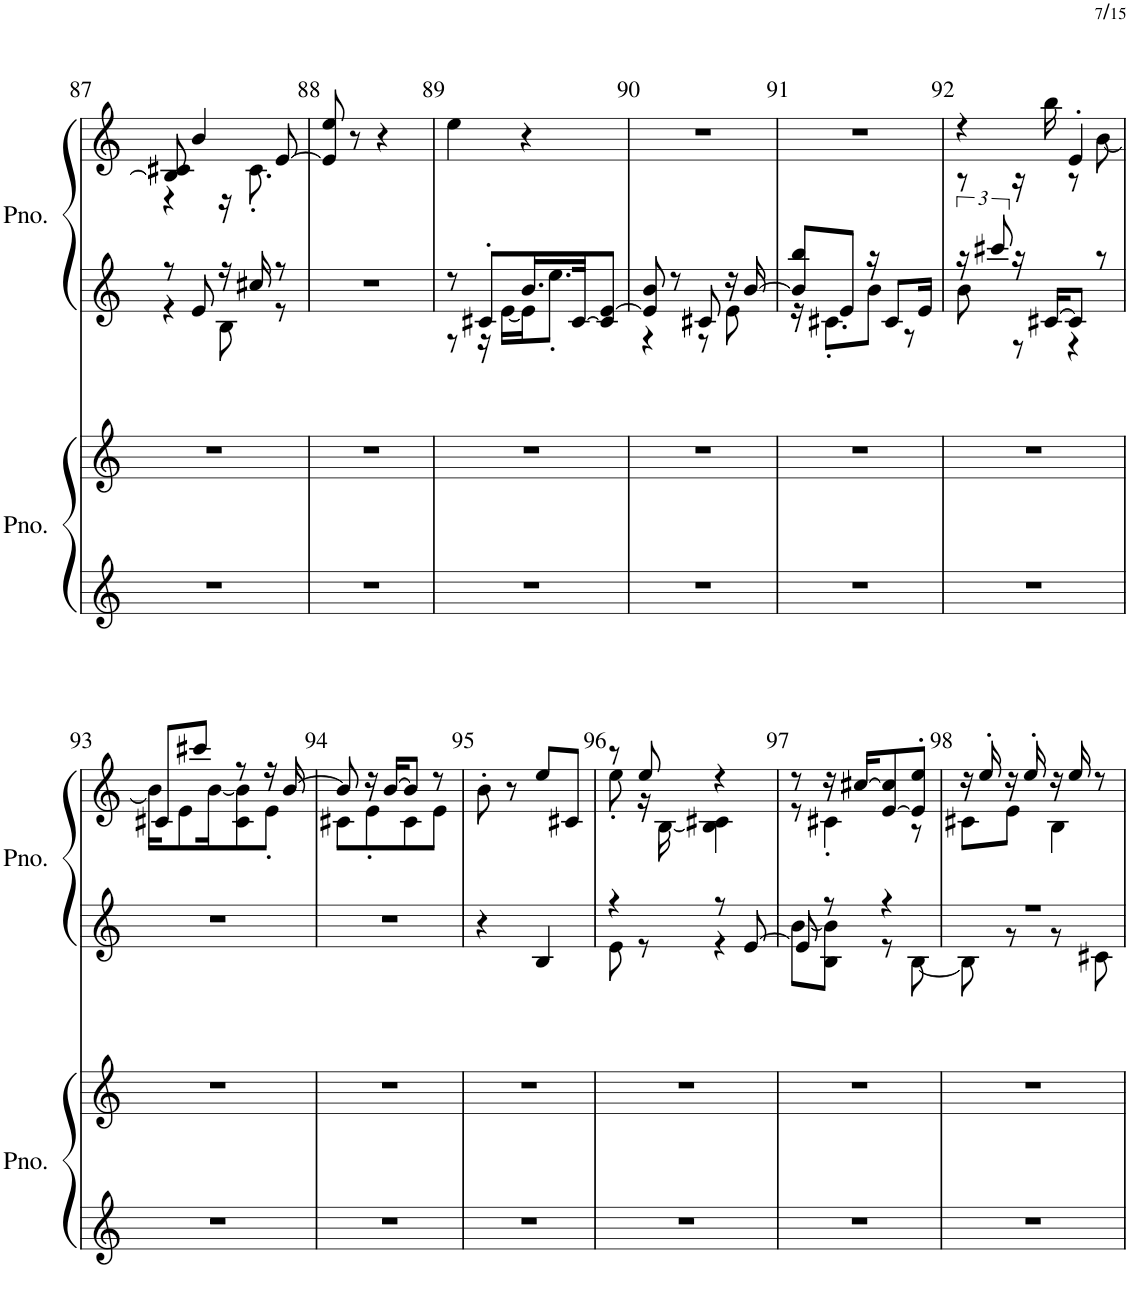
**kern	**kern	**kern	**kern
*part2	*part2	*part1	*part1
*staff4	*staff3	*staff2	*staff1
*I"ピアノ	*	*I"ピアノ	*
!!LO:PB:g=z
*clefG2	*clefG2	*clefG2	*clefG2
*k[]	*k[]	*k[]	*k[]
*M4/8	*M4/8	*M4/8	*M4/8
=87	=87	=87	=87
*	*	*^	*^
2r	2r	8r	4r	8B/] 8c#X/	4r
.	.	8e/	.	4b/	.
.	.	16r	8B\	.	16r
.	.	16cc#X/	.	.	8.c#'\
.	.	8r	8r	[8e/	.
*	*	*v	*v	*	*
*	*	*	*v	*v
=88	=88	=88	=88
2r	2r	2r	8e/] 8ee/
.	.	.	8r
.	.	.	4r
=89	=89	=89	=89
*	*	*^	*
2r	2r	8r	8r	4ee\
.	.	8c#X'/L	16r	.
.	.	.	[16e\LL	.
.	.	16.b/L	16e\J]	4r
.	.	.	8.ee'\J	.
.	.	[32c#/JK	.	.
.	.	8c#/] [8e/J	.	.
=90	=90	=90	=90	=90
2r	2r	8e/] 8b/	4r	2r
.	.	8r	.	.
.	.	8c#X/	8r	.
.	.	16r	8e\	.
.	.	[16b/	.	.
=91	=91	=91	=91	=91
2r	2r	8b/] 8bb/L	16r	2r
.	.	.	8.c#X'\L	.
.	.	8e/J	.	.
.	.	16r	8b\J	.
.	.	8c#/L	.	.
.	.	.	8r	.
.	.	16e/Jk	.	.
=92	=92	=92	=92	=92
*	*	*	*	*^
2r	2r	24r	8b\	4r	8r
.	.	12ccc#X/	.	.	.
.	.	16r	8r	.	16r
.	.	[16c#X/KL	.	.	16bb\
.	.	8c#/J]	4r	4e'/	8r
.	.	8r	.	.	[8b\
*	*	*v	*v	*	*
!!LO:LB:g=z	!!
=93	=93	=93	=93	=93
2r	2r	2r	8c#X/L	16b\KL]
.	.	.	.	8e\
.	.	.	8ccc#X/J	.
.	.	.	.	[16b\K
.	.	.	8r	8c#\ 8b\]
.	.	.	16r	8e'\J
.	.	.	[16b/	.
=94	=94	=94	=94	=94
2r	2r	2r	8b/]	8c#X\L
.	.	.	16r	8e'\
.	.	.	[16b/KL	.
.	.	.	8b/J]	8c#\
.	.	.	8r	8e\J
*	*	*	*v	*v
=95	=95	=95	=95
2r	2r	4r	8b'\
.	.	.	8r
.	.	4B/	8ee/L
.	.	.	8c#X/J
=96	=96	=96	=96
*	*	*^	*^
2r	2r	4r	8e\	8r	8ee'\
.	.	.	8r	8ee/	16r
.	.	.	.	.	[16B\
.	.	8r	4r	4r	4B\] 4c#X\
.	.	[8e/	.	.	.
=97	=97	=97	=97	=97	=97
2r	2r	8e/]	[8b\L	8r	8r
.	.	8r	8B\ 8b\]J	16r	4c#X'\
.	.	.	.	[16cc#X/KL	.
.	.	4r	8r	[8e/ 8cc#/]	.
.	.	.	[8B\	8e/]' 8ee/'J	8r
=98	=98	=98	=98	=98	=98
2r	2r	2r	8B\]	16r	8c#X\L
.	.	.	.	16ee'/	.
.	.	.	8r	16r	8e\J
.	.	.	.	16ee'/	.
.	.	.	8r	16r	4B\
.	.	.	.	16ee/	.
.	.	.	8c#X\	8r	.
*	*	*v	*v	*	*
*	*	*	*v	*v
=	=	=	=
*-	*-	*-	*-
